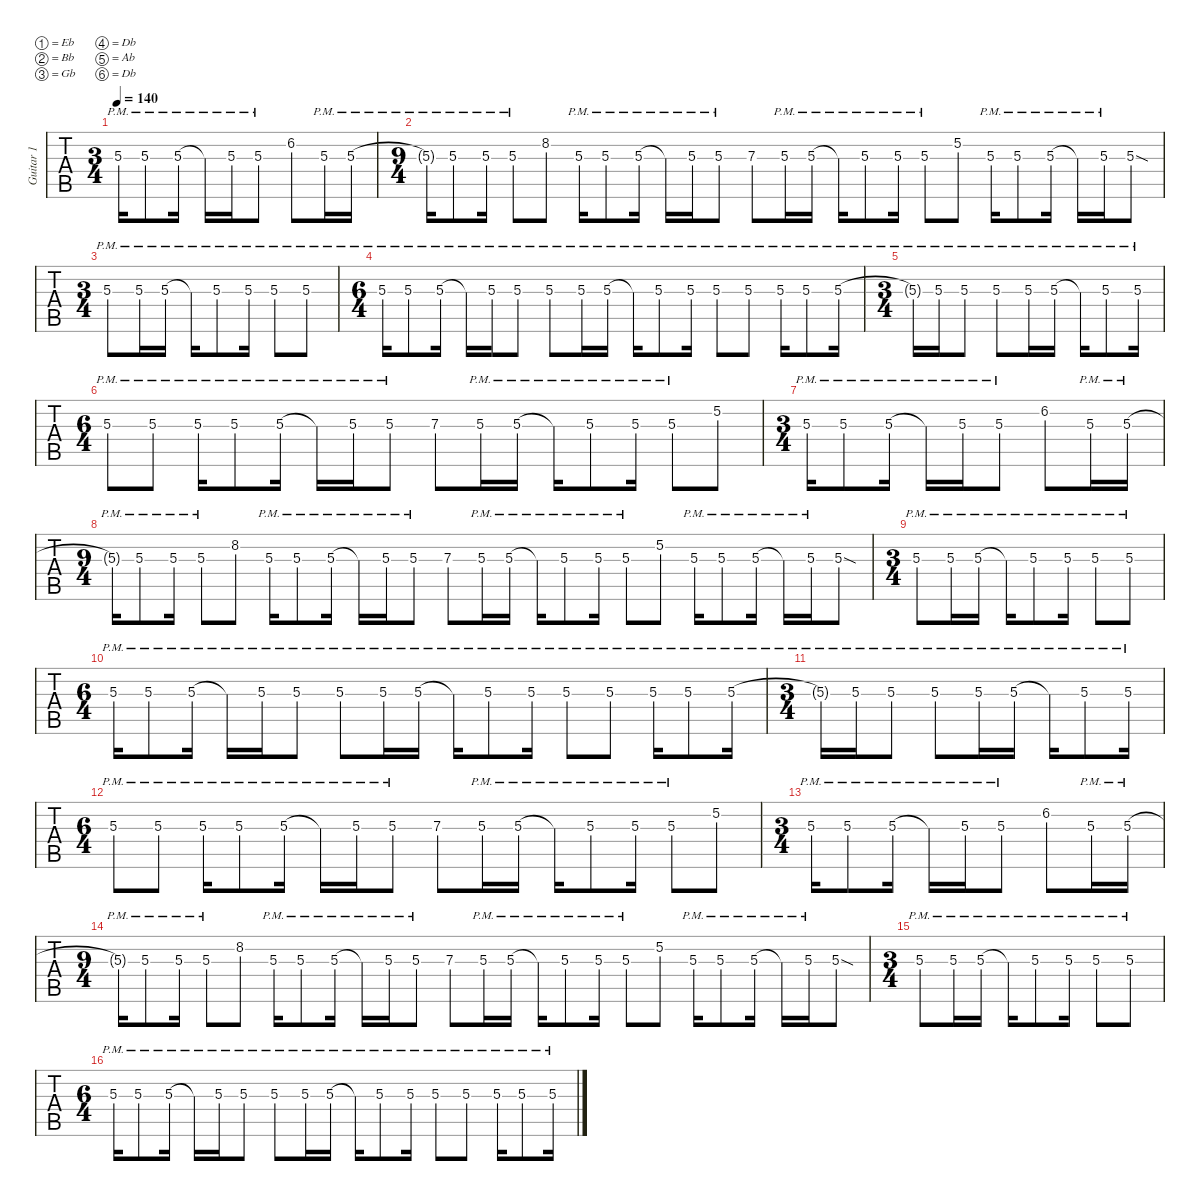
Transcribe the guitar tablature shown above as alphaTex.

\defaultSystemsLayout 4
\hideDynamics
\bracketExtendMode nobrackets
\multiTrackTrackNamePolicy allsystems
\firstSystemTrackNameMode fullname
\otherSystemsTrackNameMode fullname
\otherSystemsTrackNameOrientation horizontal
\track ("Guitar 1" "Guitar 1") {instrument overdrivenguitar}
\staff {tabs}
\tuning (Eb4 Bb3 Gb3 Db3 Ab2 Db2)
\ts (3 4)
\tempo 140
\clef g2
\ks aminor
5.3{pm acc #}.16{dy mf} 5.3{pm acc #}.8 5.3{pm acc #}.16 5.3{pm t acc #}.16 5.3{pm acc #}.16 5.3{pm acc #}.8 6.2{acc #}.8 5.3{pm acc #}.16 5.3{pm acc #}.16 |
\ts (9 4)
\beaming (8 2 2 2 2 2 2 2 2 2)
5.3{pm t acc #}.16 5.3{pm acc #}.8 5.3{pm acc #}.16 5.3{pm acc #}.8 8.2{acc x}.8 5.3{pm acc #}.16 5.3{pm acc #}.8 5.3{pm acc #}.16 5.3{pm t acc #}.16 5.3{pm acc #}.16 5.3{pm acc #}.8 7.3{acc x}.8 5.3{pm acc #}.16 5.3{pm acc #}.16 5.3{pm t acc #}.16 5.3{pm acc #}.8 5.3{pm acc #}.16 5.3{pm acc #}.8 5.2{acc x}.8 5.3{pm acc #}.16 5.3{pm acc #}.8 5.3{pm acc #}.16 5.3{pm t acc #}.16 5.3{pm acc #}.16 5.3{sod acc #}.8 |
\ts (3 4)
5.3{pm acc #}.8 5.3{pm acc #}.16 5.3{pm acc #}.16 5.3{pm t acc #}.16 5.3{pm acc #}.8 5.3{pm acc #}.16 5.3{pm acc #}.8 5.3{pm acc #}.8 |
\ts (6 4)
\beaming (8 2 2 2 2 2 2)
\scale
1.02218 5.3{pm acc #}.16 5.3{pm acc #}.8 5.3{pm acc #}.16 5.3{pm t acc #}.16 5.3{pm acc #}.16 5.3{pm acc #}.8 5.3{pm acc #}.8 5.3{pm acc #}.16 5.3{pm acc #}.16 5.3{pm t acc #}.16 5.3{pm acc #}.8 5.3{pm acc #}.16 5.3{pm acc #}.8 5.3{pm acc #}.8 5.3{pm acc #}.16 5.3{pm acc #}.8 5.3{pm acc #}.16 |
\ts (3 4)
\scale
0.977822 5.3{pm t acc #}.16 5.3{pm acc #}.16 5.3{pm acc #}.8 5.3{pm acc #}.8 5.3{pm acc #}.16 5.3{pm acc #}.16 5.3{pm t acc #}.16 5.3{pm acc #}.8 5.3{pm acc #}.16 |
\ts (6 4)
\scale
1.02329 5.3{pm acc #}.8 5.3{pm acc #}.8 5.3{pm acc #}.16 5.3{pm acc #}.8 5.3{pm acc #}.16 5.3{pm t acc #}.16 5.3{pm acc #}.16 5.3{pm acc #}.8 7.3{acc x}.8 5.3{pm acc #}.16 5.3{pm acc #}.16 5.3{pm t acc #}.16 5.3{pm acc #}.8 5.3{pm acc #}.16 5.3{pm acc #}.8 5.2{acc x}.8 |
\ts (3 4)
\scale
0.976707 5.3{pm acc #}.16 5.3{pm acc #}.8 5.3{pm acc #}.16 5.3{pm t acc #}.16 5.3{pm acc #}.16 5.3{pm acc #}.8 6.2{acc #}.8 5.3{pm acc #}.16 5.3{pm acc #}.16 |
\ts (9 4)
\beaming (8 2 2 2 2 2 2 2 2 2)
5.3{pm t acc #}.16 5.3{pm acc #}.8 5.3{pm acc #}.16 5.3{pm acc #}.8 8.2{acc x}.8 5.3{pm acc #}.16 5.3{pm acc #}.8 5.3{pm acc #}.16 5.3{pm t acc #}.16 5.3{pm acc #}.16 5.3{pm acc #}.8 7.3{acc x}.8 5.3{pm acc #}.16 5.3{pm acc #}.16 5.3{pm t acc #}.16 5.3{pm acc #}.8 5.3{pm acc #}.16 5.3{pm acc #}.8 5.2{acc x}.8 5.3{pm acc #}.16 5.3{pm acc #}.8 5.3{pm acc #}.16 5.3{pm t acc #}.16 5.3{pm acc #}.16 5.3{sod acc #}.8 |
\ts (3 4)
\scale
1.01875 5.3{pm acc #}.8 5.3{pm acc #}.16 5.3{pm acc #}.16 5.3{pm t acc #}.16 5.3{pm acc #}.8 5.3{pm acc #}.16 5.3{pm acc #}.8 5.3{pm acc #}.8 |
\ts (6 4)
\beaming (8 2 2 2 2 2 2)
\scale
0.981251 5.3{pm acc #}.16 5.3{pm acc #}.8 5.3{pm acc #}.16 5.3{pm t acc #}.16 5.3{pm acc #}.16 5.3{pm acc #}.8 5.3{pm acc #}.8 5.3{pm acc #}.16 5.3{pm acc #}.16 5.3{pm t acc #}.16 5.3{pm acc #}.8 5.3{pm acc #}.16 5.3{pm acc #}.8 5.3{pm acc #}.8 5.3{pm acc #}.16 5.3{pm acc #}.8 5.3{pm acc #}.16 |
\ts (3 4)
\scale
1.02042 5.3{pm t acc #}.16 5.3{pm acc #}.16 5.3{pm acc #}.8 5.3{pm acc #}.8 5.3{pm acc #}.16 5.3{pm acc #}.16 5.3{pm t acc #}.16 5.3{pm acc #}.8 5.3{pm acc #}.16 |
\ts (6 4)
\scale
0.979577 5.3{pm acc #}.8 5.3{pm acc #}.8 5.3{pm acc #}.16 5.3{pm acc #}.8 5.3{pm acc #}.16 5.3{pm t acc #}.16 5.3{pm acc #}.16 5.3{pm acc #}.8 7.3{acc x}.8 5.3{pm acc #}.16 5.3{pm acc #}.16 5.3{pm t acc #}.16 5.3{pm acc #}.8 5.3{pm acc #}.16 5.3{pm acc #}.8 5.2{acc x}.8 |
\ts (3 4)
\scale
1.01922 5.3{pm acc #}.16 5.3{pm acc #}.8 5.3{pm acc #}.16 5.3{pm t acc #}.16 5.3{pm acc #}.16 5.3{pm acc #}.8 6.2{acc #}.8 5.3{pm acc #}.16 5.3{pm acc #}.16 |
\ts (9 4)
\beaming (8 2 2 2 2 2 2 2 2 2)
\scale
0.980782 5.3{pm t acc #}.16 5.3{pm acc #}.8 5.3{pm acc #}.16 5.3{pm acc #}.8 8.2{acc x}.8 5.3{pm acc #}.16 5.3{pm acc #}.8 5.3{pm acc #}.16 5.3{pm t acc #}.16 5.3{pm acc #}.16 5.3{pm acc #}.8 7.3{acc x}.8 5.3{pm acc #}.16 5.3{pm acc #}.16 5.3{pm t acc #}.16 5.3{pm acc #}.8 5.3{pm acc #}.16 5.3{pm acc #}.8 5.2{acc x}.8 5.3{pm acc #}.16 5.3{pm acc #}.8 5.3{pm acc #}.16 5.3{pm t acc #}.16 5.3{pm acc #}.16 5.3{sod acc #}.8 |
\ts (3 4)
\scale
1.02338 5.3{pm acc #}.8 5.3{pm acc #}.16 5.3{pm acc #}.16 5.3{pm t acc #}.16 5.3{pm acc #}.8 5.3{pm acc #}.16 5.3{pm acc #}.8 5.3{pm acc #}.8 |
\ts (6 4)
\beaming (8 2 2 2 2 2 2)
\scale
0.976619 5.3{pm acc #}.16 5.3{pm acc #}.8 5.3{pm acc #}.16 5.3{pm t acc #}.16 5.3{pm acc #}.16 5.3{pm acc #}.8 5.3{pm acc #}.8 5.3{pm acc #}.16 5.3{pm acc #}.16 5.3{pm t acc #}.16 5.3{pm acc #}.8 5.3{pm acc #}.16 5.3{pm acc #}.8 5.3{pm acc #}.8 5.3{pm acc #}.16 5.3{pm acc #}.8 5.3{pm acc #}.16
